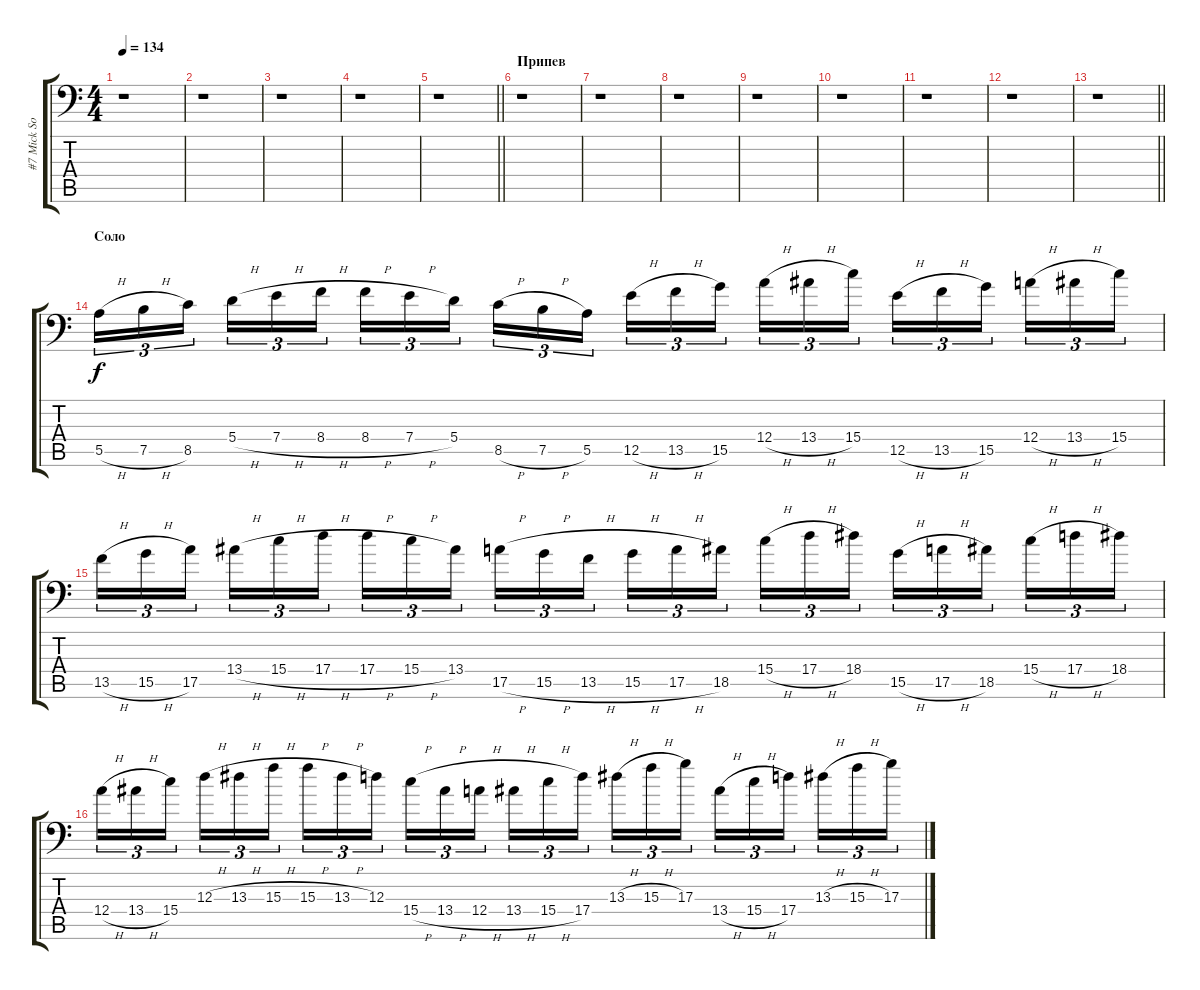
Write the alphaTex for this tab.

\track ("#7 Mick Solo" "#7 Mick So") {instrument distortionguitar}
\staff {score tabs}
\tuning (B3 Gb3 D3 A2 E2 A1) {hide}
\ts (4 4)
\tempo 134
\clef f4
\ks c
r.1{dy f} |
r.1 |
r.1 |
r.1 |
\barLineRight lightlight
r.1 |
\section ("" "Припев")
r.1 |
r.1 |
r.1 |
r.1 |
r.1 |
r.1 |
r.1 |
\barLineRight lightlight
r.1 |
\section ("" "Соло")
5.5{h}.16{tu (3 2)} 7.5{h}.16{tu (3 2)} 8.5.16{tu (3 2) beam splitsecondary} 5.4{h}.16{tu (3 2)} 7.4{h}.16{tu (3 2)} 8.4{h}.16{tu (3 2)} 8.4{h}.16{tu (3 2)} 7.4{h}.16{tu (3 2)} 5.4.16{tu (3 2) beam splitsecondary} 8.5{h}.16{tu (3 2)} 7.5{h}.16{tu (3 2)} 5.5.16{tu (3 2)} 12.5{h}.16{tu (3 2)} 13.5{h}.16{tu (3 2)} 15.5.16{tu (3 2) beam splitsecondary} 12.4{h}.16{tu (3 2)} 13.4{h}.16{tu (3 2)} 15.4.16{tu (3 2)} 12.5{h}.16{tu (3 2)} 13.5{h}.16{tu (3 2)} 15.5.16{tu (3 2) beam splitsecondary} 12.4{h}.16{tu (3 2)} 13.4{h}.16{tu (3 2)} 15.4.16{tu (3 2)} |
13.5{h}.16{tu (3 2)} 15.5{h}.16{tu (3 2)} 17.5.16{tu (3 2) beam splitsecondary} 13.4{h}.16{tu (3 2)} 15.4{h}.16{tu (3 2)} 17.4{h}.16{tu (3 2)} 17.4{h}.16{tu (3 2)} 15.4{h}.16{tu (3 2)} 13.4.16{tu (3 2) beam splitsecondary} 17.5{h}.16{tu (3 2)} 15.5{h}.16{tu (3 2)} 13.5{h}.16{tu (3 2)} 15.5{h}.16{tu (3 2)} 17.5{h}.16{tu (3 2)} 18.5.16{tu (3 2) beam splitsecondary} 15.4{h}.16{tu (3 2)} 17.4{h}.16{tu (3 2)} 18.4.16{tu (3 2)} 15.5{h}.16{tu (3 2)} 17.5{h}.16{tu (3 2)} 18.5.16{tu (3 2) beam splitsecondary} 15.4{h}.16{tu (3 2)} 17.4{h}.16{tu (3 2)} 18.4.16{tu (3 2)} |
12.4{h}.16{tu (3 2)} 13.4{h}.16{tu (3 2)} 15.4.16{tu (3 2) beam splitsecondary} 12.3{h}.16{tu (3 2)} 13.3{h}.16{tu (3 2)} 15.3{h}.16{tu (3 2)} 15.3{h}.16{tu (3 2)} 13.3{h}.16{tu (3 2)} 12.3.16{tu (3 2) beam splitsecondary} 15.4{h}.16{tu (3 2)} 13.4{h}.16{tu (3 2)} 12.4{h}.16{tu (3 2)} 13.4{h}.16{tu (3 2)} 15.4{h}.16{tu (3 2)} 17.4.16{tu (3 2) beam splitsecondary} 13.3{h}.16{tu (3 2)} 15.3{h}.16{tu (3 2)} 17.3.16{tu (3 2)} 13.4{h}.16{tu (3 2)} 15.4{h}.16{tu (3 2)} 17.4.16{tu (3 2) beam splitsecondary} 13.3{h}.16{tu (3 2)} 15.3{h}.16{tu (3 2)} 17.3.16{tu (3 2)}
